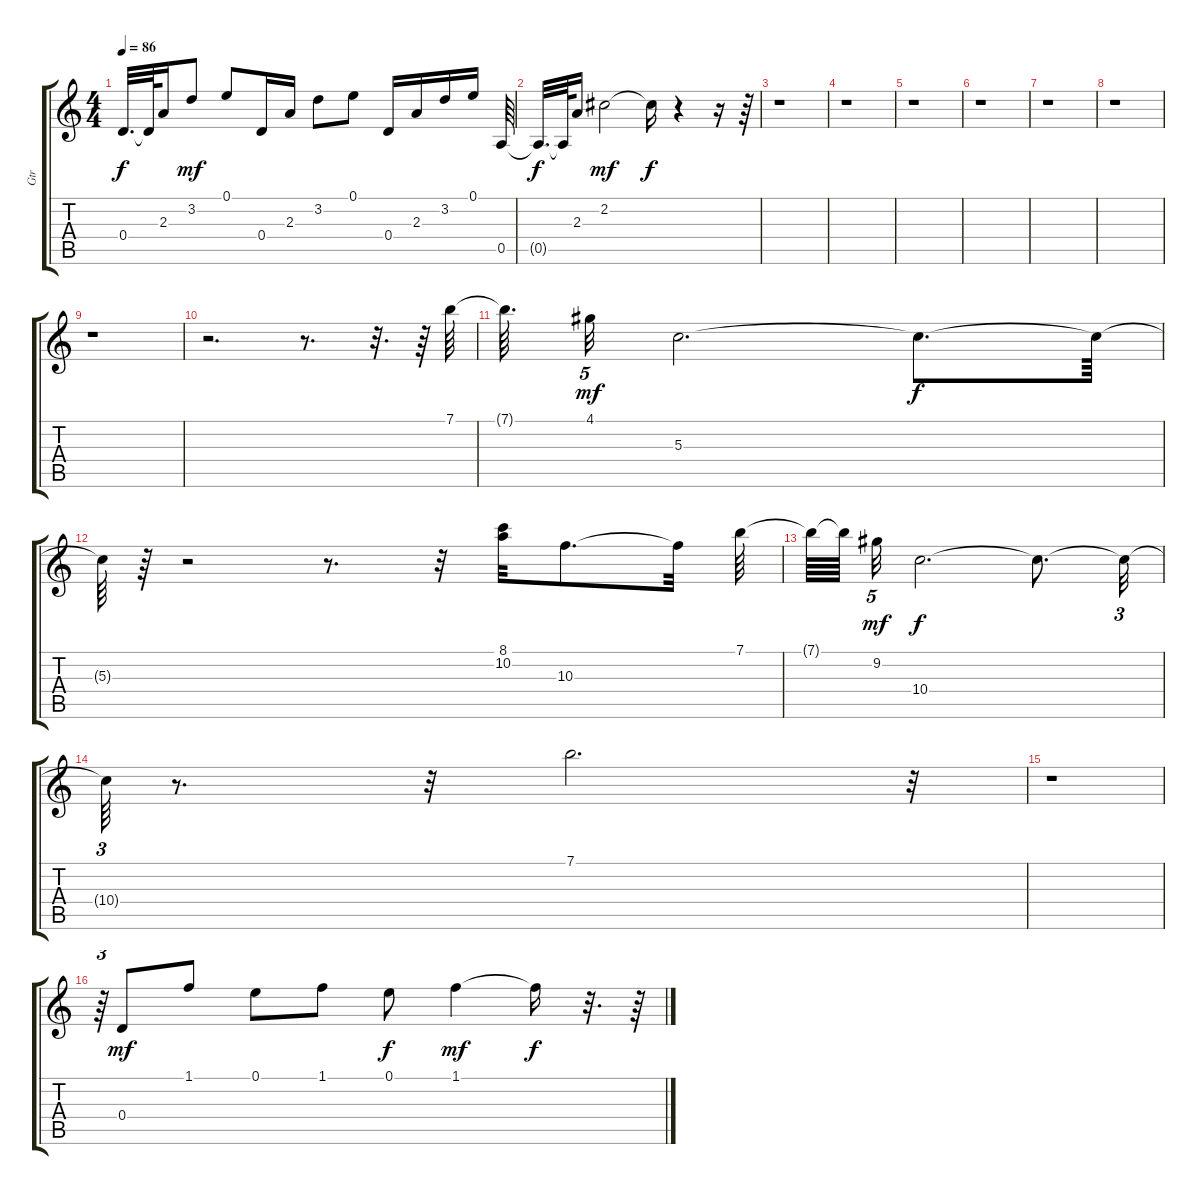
\track ("Gtr" "Gtr") {instrument electricguitarjazz}
\staff {score tabs}
\tuning (E4 B3 G3 D3 A2 E2) {hide}
\ts (4 4)
\tempo 86
\clef g2
\ks c
0.4{t}.32{d dy f} 0.4{t}.64 2.3.16 3.2.8{dy mf} 0.1.8 0.4.16 2.3.16 3.2.8 0.1.8 0.4.16 2.3.16 3.2.16 0.1.16 0.5.64 |
0.5{t}.32{d dy f} 0.5{t}.64 2.3.16 2.2.2{dy mf} 2.2{t}.16{dy f} r.4 r.16 r.64 |
r.1 |
r.1 |
r.1 |
r.1 |
r.1 |
r.1 |
r.1 |
r.2{d} r.8{d} r.32{d} r.64 7.1.64 |
7.1{t}.64{d} 4.1.32{tu (5 4) dy mf} 5.3.2{d} 5.3{t}.8{d dy f} 5.3{t}.64 |
5.3{t}.64 r.64 r.2 r.8{d} r.32 (8.1 10.2).32 10.3.8{d} 10.3{t}.32 7.1.64 |
7.1{t}.64 7.1{t}.64{beam splitsecondary} 9.2.32{tu (5 4) dy mf} 10.4.2{d dy f} 10.4{t}.8{d} 10.4{t}.32{tu (3 2)} |
10.4{t}.64{tu (3 2)} r.8{d} r.32 7.1.2{d volume 14} r.32{tu (3 2)} |
r.1 |
r.64{tu (3 2)} 0.4.8{dy mf volume 12} 1.1.8 0.1.8 1.1.8 0.1.8{dy f} 1.1.4{dy mf} 1.1{t}.16{dy f} r.32{d} r.64
